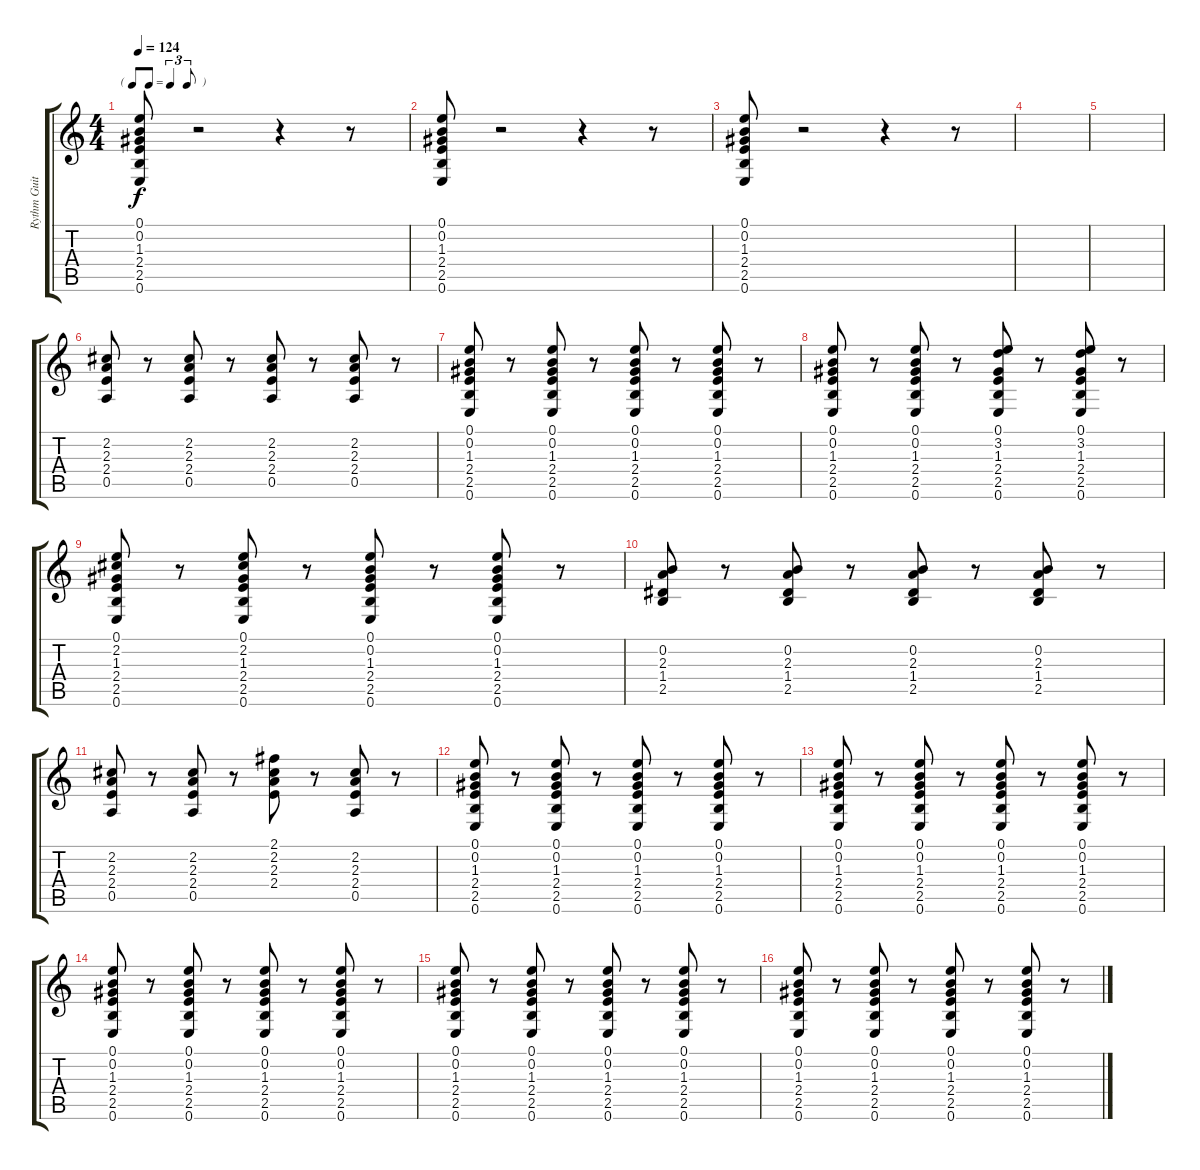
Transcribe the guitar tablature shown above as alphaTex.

\track ("Rythm Guitar" "Rythm Guit") {instrument acousticguitarsteel}
\staff {score tabs}
\tuning (E4 B3 G3 D3 A2 E2) {hide}
\ts (4 4)
\tf triplet8th
\tempo 124
\clef g2
\ks c
(0.1 0.2 1.3 2.4 2.5 0.6).8{dy f} r.2 r.4 r.8 |
(0.1 0.2 1.3 2.4 2.5 0.6).8 r.2 r.4 r.8 |
(0.1 0.2 1.3 2.4 2.5 0.6).8 r.2 r.4 r.8 |
|
|
(2.2 2.3 2.4 0.5).8 r.8 (2.2 2.3 2.4 0.5).8 r.8 (2.2 2.3 2.4 0.5).8 r.8 (2.2 2.3 2.4 0.5).8 r.8 |
(0.1 0.2 1.3 2.4 2.5 0.6).8 r.8 (0.1 0.2 1.3 2.4 2.5 0.6).8 r.8 (0.1 0.2 1.3 2.4 2.5 0.6).8 r.8 (0.1 0.2 1.3 2.4 2.5 0.6).8 r.8 |
(0.1 0.2 1.3 2.4 2.5 0.6).8 r.8 (0.1 0.2 1.3 2.4 2.5 0.6).8 r.8 (0.1 3.2 1.3 2.4 2.5 0.6).8 r.8 (0.1 3.2 1.3 2.4 2.5 0.6).8 r.8 |
(0.1 2.2 1.3 2.4 2.5 0.6).8 r.8 (0.1 2.2 1.3 2.4 2.5 0.6).8 r.8 (0.1 0.2 1.3 2.4 2.5 0.6).8 r.8 (0.1 0.2 1.3 2.4 2.5 0.6).8 r.8 |
(0.2 2.3 1.4 2.5).8 r.8 (0.2 2.3 1.4 2.5).8 r.8 (0.2 2.3 1.4 2.5).8 r.8 (0.2 2.3 1.4 2.5).8 r.8 |
(2.2 2.3 2.4 0.5).8 r.8 (2.2 2.3 2.4 0.5).8 r.8 (2.1 2.2 2.3 2.4).8 r.8 (2.2 2.3 2.4 0.5).8 r.8 |
(0.1 0.2 1.3 2.4 2.5 0.6).8 r.8 (0.1 0.2 1.3 2.4 2.5 0.6).8 r.8 (0.1 0.2 1.3 2.4 2.5 0.6).8 r.8 (0.1 0.2 1.3 2.4 2.5 0.6).8 r.8 |
(0.1 0.2 1.3 2.4 2.5 0.6).8 r.8 (0.1 0.2 1.3 2.4 2.5 0.6).8 r.8 (0.1 0.2 1.3 2.4 2.5 0.6).8 r.8 (0.1 0.2 1.3 2.4 2.5 0.6).8 r.8 |
(0.1 0.2 1.3 2.4 2.5 0.6).8 r.8 (0.1 0.2 1.3 2.4 2.5 0.6).8 r.8 (0.1 0.2 1.3 2.4 2.5 0.6).8 r.8 (0.1 0.2 1.3 2.4 2.5 0.6).8 r.8 |
(0.1 0.2 1.3 2.4 2.5 0.6).8 r.8 (0.1 0.2 1.3 2.4 2.5 0.6).8 r.8 (0.1 0.2 1.3 2.4 2.5 0.6).8 r.8 (0.1 0.2 1.3 2.4 2.5 0.6).8 r.8 |
(0.1 0.2 1.3 2.4 2.5 0.6).8 r.8 (0.1 0.2 1.3 2.4 2.5 0.6).8 r.8 (0.1 0.2 1.3 2.4 2.5 0.6).8 r.8 (0.1 0.2 1.3 2.4 2.5 0.6).8 r.8
